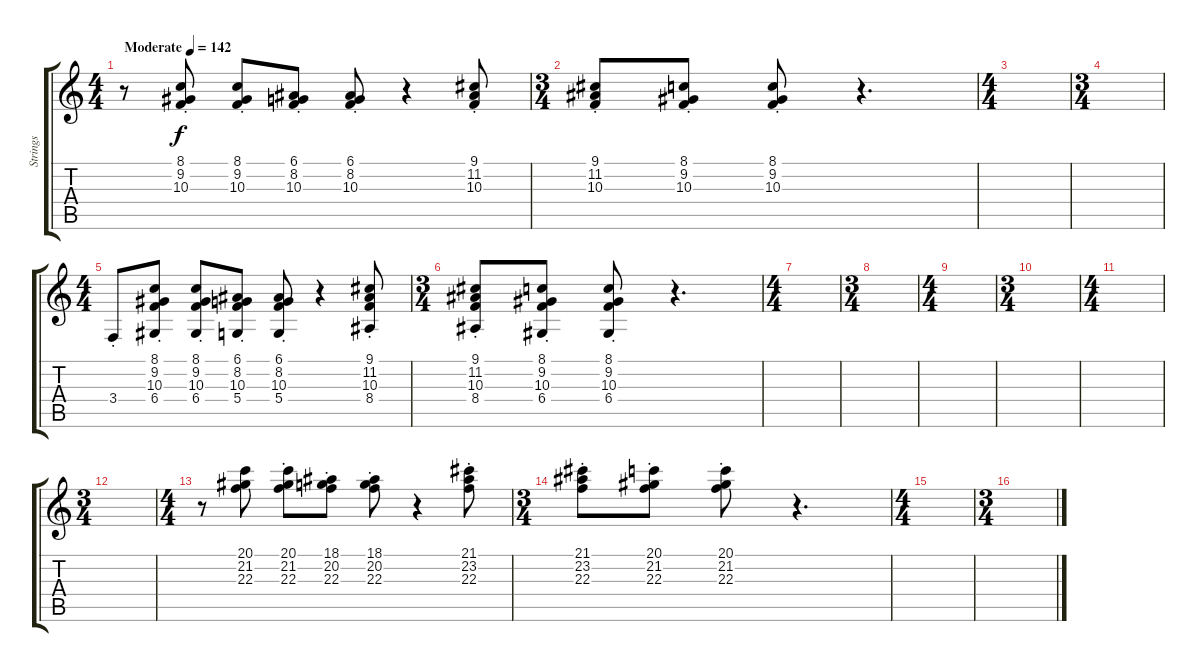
\track ("Strings" "Strings") {instrument stringensemble1}
\staff {score tabs}
\tuning (E4 B3 G3 D3 A2 E2) {hide}
\ts (4 4)
\tempo (142 "Moderate")
\clef g2
\ks c
r.8{dy f instrument stringensemble1} (8.1{st} 9.2{st} 10.3{st}).8 (8.1{st} 9.2{st} 10.3{st}).8 (6.1{st} 8.2{st} 10.3{st}).8 (6.1{st} 8.2{st} 10.3{st}).8 r.4 (9.1{st} 11.2{st} 10.3{st}).8 |
\ts (3 4)
(9.1{st} 11.2{st} 10.3{st}).8 (8.1{st} 9.2{st} 10.3{st}).8 (8.1{st} 9.2{st} 10.3{st}).8 r.4{d} |
\ts (4 4)
|
\ts (3 4)
|
\ts (4 4)
3.4{st}.8 (8.1{st} 9.2{st} 10.3{st} 6.4{st}).8 (8.1{st} 9.2{st} 10.3{st} 6.4{st}).8 (6.1{st} 8.2{st} 10.3{st} 5.4{st}).8 (6.1{st} 8.2{st} 10.3{st} 5.4{st}).8 r.4 (9.1{st} 11.2{st} 10.3{st} 8.4{st}).8 |
\ts (3 4)
(9.1{st} 11.2{st} 10.3{st} 8.4{st}).8 (8.1{st} 9.2{st} 10.3{st} 6.4{st}).8 (8.1{st} 9.2{st} 10.3{st} 6.4{st}).8 r.4{d} |
\ts (4 4)
|
\ts (3 4)
|
\ts (4 4)
|
\ts (3 4)
|
\ts (4 4)
|
\ts (3 4)
|
\ts (4 4)
r.8 (20.1 21.2 22.3).8 (20.1{st} 21.2{st} 22.3{st}).8 (18.1{st} 20.2{st} 22.3{st}).8 (18.1{st} 20.2{st} 22.3{st}).8 r.4 (21.1{st} 23.2{st} 22.3{st}).8 |
\ts (3 4)
(21.1{st} 23.2{st} 22.3{st}).8 (20.1{st} 21.2{st} 22.3{st}).8 (20.1{st} 21.2{st} 22.3{st}).8 r.4{d} |
\ts (4 4)
|
\ts (3 4)
